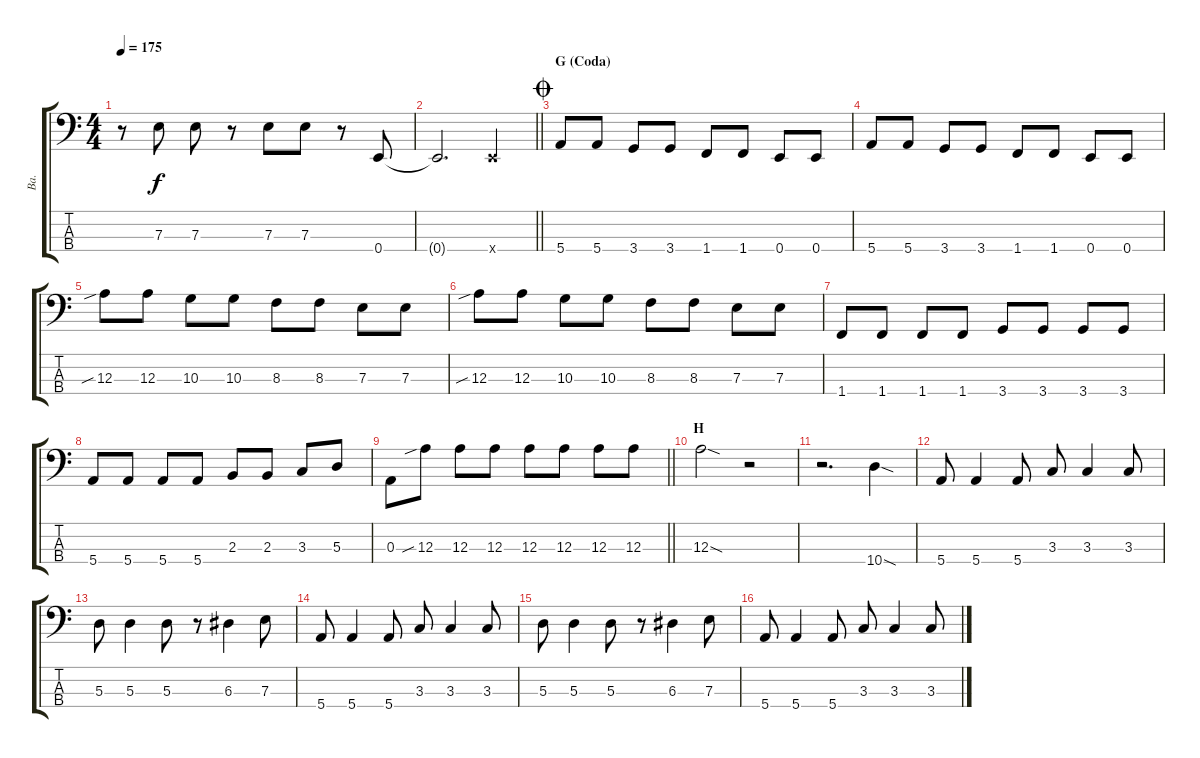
\track ("Ba." "Ba.") {instrument electricbassfinger}
\staff {score tabs}
\tuning (G2 D2 A1 E1) {hide}
\ts (4 4)
\tempo 175
\clef f4
\ks c
r.8{dy f} 7.3.8 7.3.8 r.8 7.3.8 7.3.8 r.8 0.4.8 |
\barLineRight lightlight
0.4{t}.2{d} 0.4{x}.4 |
\section ("" "G (Coda)")
\jump coda
5.4.8 5.4.8 3.4.8 3.4.8 1.4.8 1.4.8 0.4.8 0.4.8 |
5.4.8 5.4.8 3.4.8 3.4.8 1.4.8 1.4.8 0.4.8 0.4.8 |
12.3{sib}.8 12.3.8 10.3.8 10.3.8 8.3.8 8.3.8 7.3.8 7.3.8 |
12.3{sib}.8 12.3.8 10.3.8 10.3.8 8.3.8 8.3.8 7.3.8 7.3.8 |
1.4.8 1.4.8 1.4.8 1.4.8 3.4.8 3.4.8 3.4.8 3.4.8 |
5.4.8 5.4.8 5.4.8 5.4.8 2.3.8 2.3.8 3.3.8 5.3.8 |
\barLineRight lightlight
0.3.8 12.3{sib}.8 12.3.8 12.3.8 12.3.8 12.3.8 12.3.8 12.3.8 |
\section ("" "H")
12.3{sod}.2 r.2 |
r.2{d} 10.4{sod}.4 |
5.4.8 5.4.4 5.4.8 3.3.8 3.3.4 3.3.8 |
5.3.8 5.3.4 5.3.8 r.8 6.3.4 7.3.8 |
5.4.8 5.4.4 5.4.8 3.3.8 3.3.4 3.3.8 |
5.3.8 5.3.4 5.3.8 r.8 6.3.4 7.3.8 |
5.4.8 5.4.4 5.4.8 3.3.8 3.3.4 3.3.8
